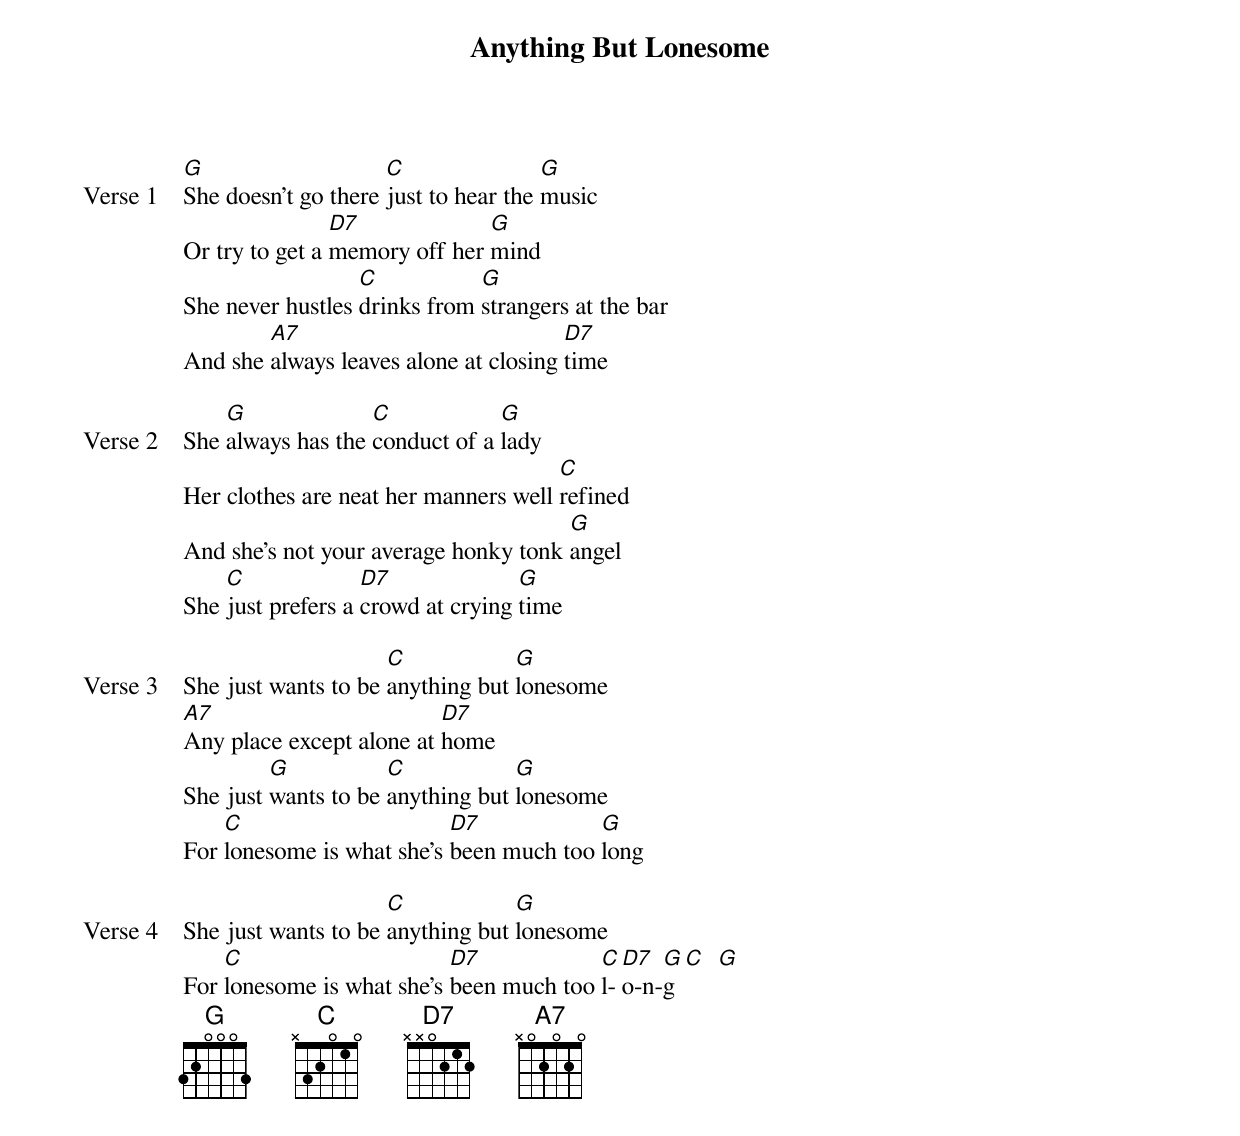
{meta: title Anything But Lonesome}
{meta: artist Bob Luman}
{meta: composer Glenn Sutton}
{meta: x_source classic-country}
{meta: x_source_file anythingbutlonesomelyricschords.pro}
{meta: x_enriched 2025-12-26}

{start_of_verse: Verse 1}
[G]She doesn't go there [C]just to hear the [G]music
Or try to get a [D7]memory off her [G]mind
She never hustles [C]drinks from [G]strangers at the bar
And she [A7]always leaves alone at closing [D7]time
{end_of_verse}

{start_of_verse: Verse 2}
She [G]always has the [C]conduct of a [G]lady
Her clothes are neat her manners well [C]refined
And she's not your average honky tonk [G]angel
She [C]just prefers a [D7]crowd at crying [G]time
{end_of_verse}

{start_of_verse: Verse 3}
She just wants to be [C]anything but [G]lonesome
[A7]Any place except alone at [D7]home
She just [G]wants to be [C]anything but [G]lonesome
For [C]lonesome is what she's [D7]been much too [G]long
{end_of_verse}

{start_of_verse: Verse 4}
She just wants to be [C]anything but [G]lonesome
For [C]lonesome is what she's [D7]been much too [C]l-[D7]o-n-[G]g [C]  [G]
{end_of_verse}
